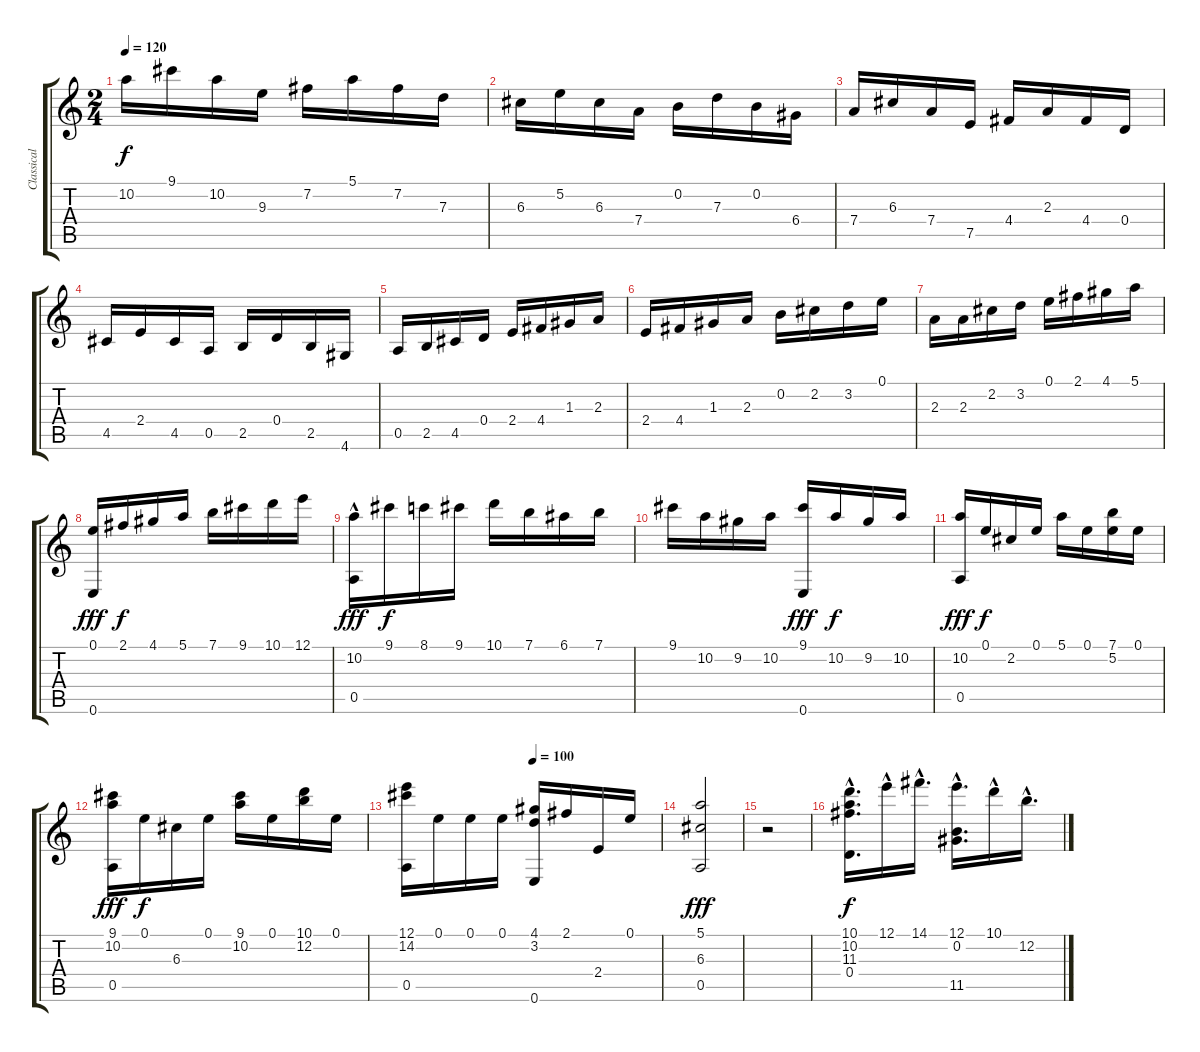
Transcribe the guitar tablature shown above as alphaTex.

\track ("Classical Guitar" "Classical ") {instrument acousticguitarnylon}
\staff {score tabs}
\tuning (E4 B3 G3 D3 A2 E2) {hide}
\ts (2 4)
\tempo 120
\clef g2
\ks c
10.2.16{dy f} 9.1.16 10.2.16 9.3.16 7.2.16 5.1.16 7.2.16 7.3.16 |
6.3.16 5.2.16 6.3.16 7.4.16 0.2.16 7.3.16 0.2.16 6.4.16 |
7.4.16 6.3.16 7.4.16 7.5.16 4.4.16 2.3.16 4.4.16 0.4.16 |
4.5.16 2.4.16 4.5.16 0.5.16 2.5.16 0.4.16 2.5.16 4.6.16 |
0.5.16 2.5.16 4.5.16 0.4.16 2.4.16 4.4.16 1.3.16 2.3.16 |
2.4.16 4.4.16 1.3.16 2.3.16 0.2.16 2.2.16 3.2.16 0.1.16 |
2.3.16 2.3.16 2.2.16 3.2.16 0.1.16 2.1.16 4.1.16 5.1.16 |
(0.1 0.6).16{dy fff} 2.1.16{dy f} 4.1.16 5.1.16 7.1.16 9.1.16 10.1.16 12.1.16 |
(10.2 0.5{hac}).16{dy fff} 9.1.16{dy f} 8.1.16 9.1.16 10.1.16 7.1.16 6.1.16 7.1.16 |
9.1.16 10.2.16 9.2.16 10.2.16 (9.1 0.6).16{dy fff} 10.2.16{dy f} 9.2.16 10.2.16 |
(10.2 0.5).16{dy fff} 0.1.16{dy f} 2.2.16 0.1.16 5.1.16 0.1.16 (7.1 5.2).16 0.1.16 |
(9.1 10.2 0.5).16{dy fff} 0.1.16{dy f} 6.3.16 0.1.16 (9.1 10.2).16 0.1.16 (10.1 12.2).16 0.1.16 |
\tempo (100 0.5)
(12.1 14.2 0.5).16 0.1.16 0.1.16 0.1.16 (4.1 3.2 0.6).16 2.1.16 2.4.16 0.1.16 |
(5.1 6.3 0.5).2{dy fff} |
r.2 |
(10.1{hac} 10.2{hac} 11.3{hac} 0.4).16{d dy f} 12.1{hac}.16 14.1{hac}.16{d} (12.1{hac} 0.2{hac} 11.5{hac}).16{d} 10.1{hac}.16 12.2{hac}.16{d}
